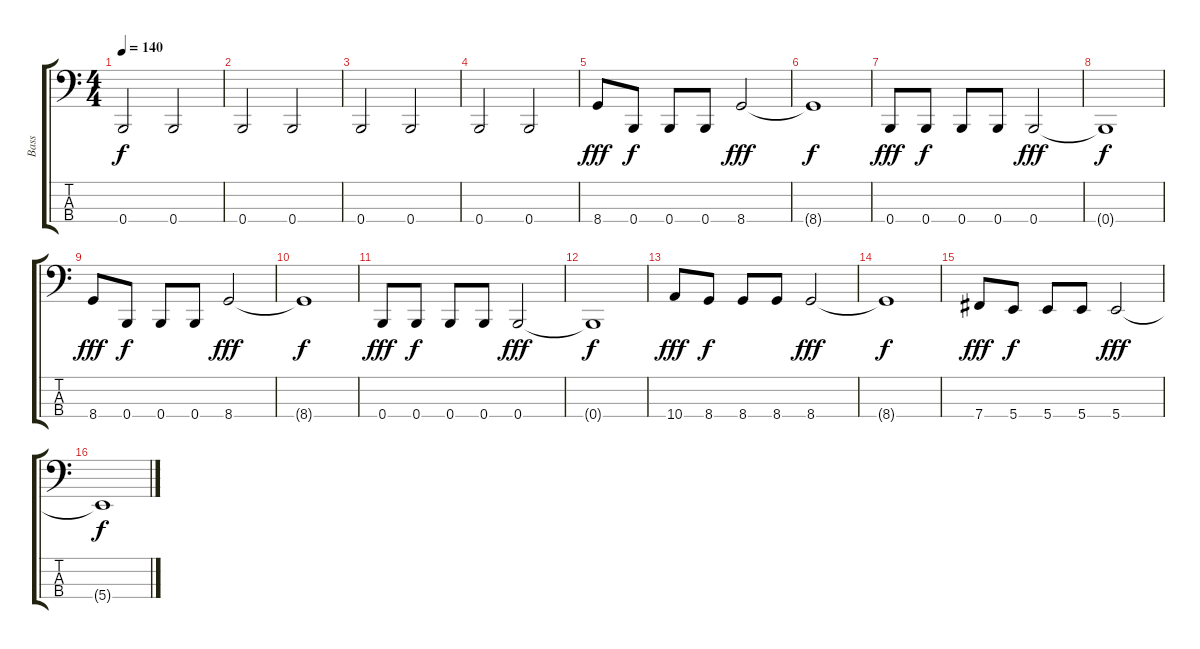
\track ("Bass" "Bass") {instrument electricbasspick}
\staff {score tabs}
\tuning (E2 B1 Gb1 B0) {hide}
\ts (4 4)
\tempo 140
\clef f4
\ks c
0.4.2{dy f instrument electricguitarmuted} 0.4.2 |
0.4.2 0.4.2 |
0.4.2 0.4.2 |
0.4.2 0.4.2 |
8.4.8{dy fff instrument electricbasspick} 0.4.8{dy f} 0.4.8 0.4.8 8.4.2{dy fff} |
8.4{t}.1{dy f} |
0.4.8{dy fff} 0.4.8{dy f} 0.4.8 0.4.8 0.4.2{dy fff} |
0.4{t}.1{dy f} |
8.4.8{dy fff} 0.4.8{dy f} 0.4.8 0.4.8 8.4.2{dy fff} |
8.4{t}.1{dy f} |
0.4.8{dy fff} 0.4.8{dy f} 0.4.8 0.4.8 0.4.2{dy fff} |
0.4{t}.1{dy f} |
10.4.8{dy fff} 8.4.8{dy f} 8.4.8 8.4.8 8.4.2{dy fff} |
8.4{t}.1{dy f} |
7.4.8{dy fff} 5.4.8{dy f} 5.4.8 5.4.8 5.4.2{dy fff} |
5.4{t}.1{dy f}
